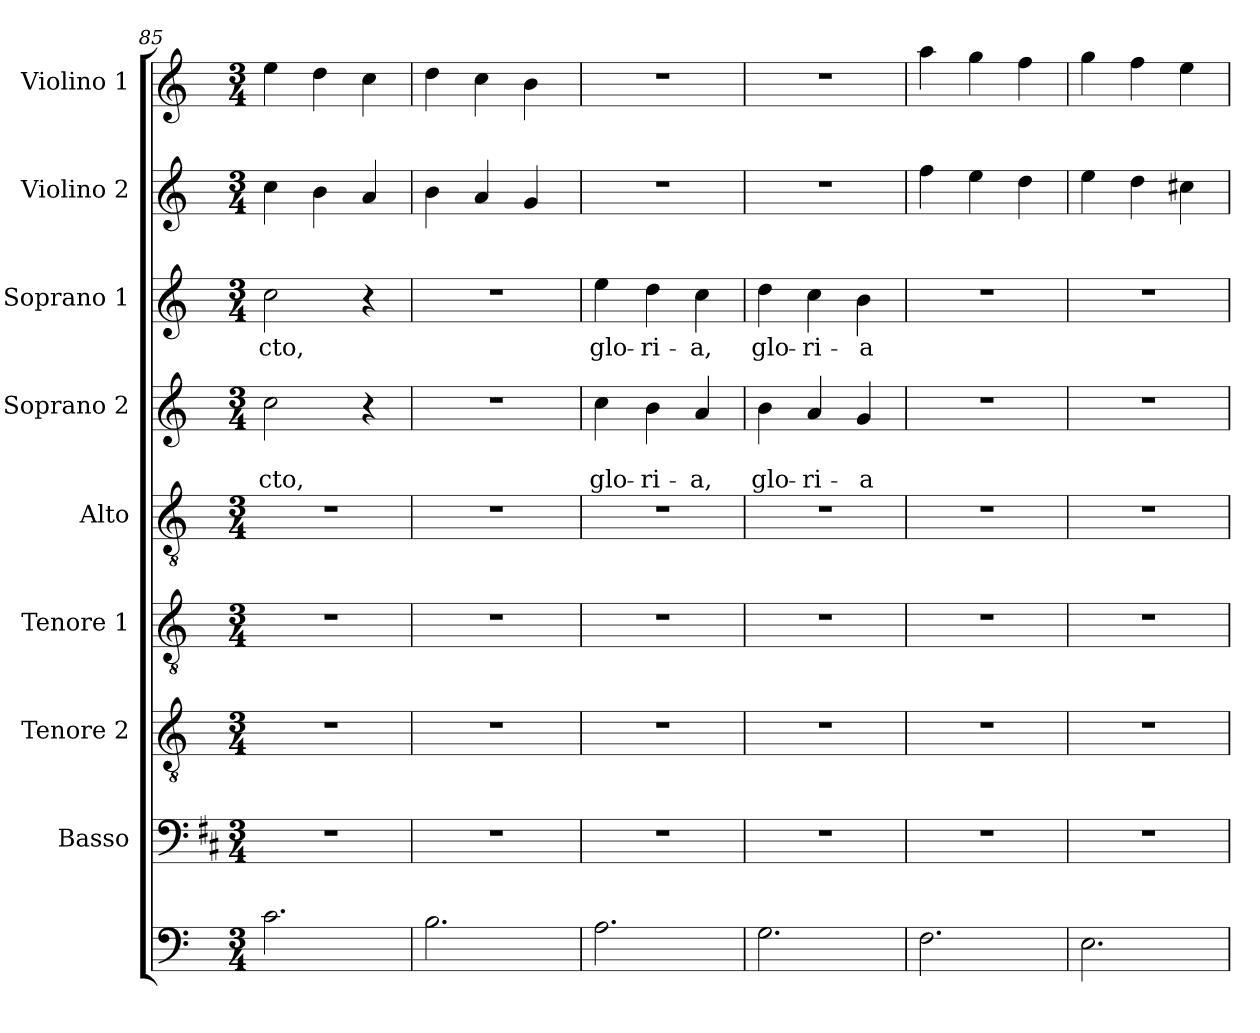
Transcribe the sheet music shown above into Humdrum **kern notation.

**kern	**kern	**kern	**kern	**kern	**kern	**text	**text	**kern	**text	**kern	**kern
*part9	*part8	*part7	*part6	*part5	*part4	*part4	*part4	*part3	*part3	*part2	*part1
*staff9	*staff8	*staff7	*staff6	*staff5	*staff4	*staff4	*staff4	*staff3	*staff3	*staff2	*staff1
*	*I"Basso	*I"Tenore 2	*I"Tenore 1	*I"Alto	*I"Soprano 2	*	*	*I"Soprano 1	*	*I"Violino 2	*I"Violino 1
*clefF4	*clefF4	*clefGv2	*clefGv2	*clefGv2	*clefG2	*	*	*clefG2	*	*clefG2	*clefG2
*	*ITrd1c2	*	*ITrd8c14	*	*	*	*	*	*	*	*
*k[]	*k[]	*k[]	*k[]	*k[]	*k[]	*	*	*k[]	*	*k[]	*k[]
*C:	*C:	*C:	*C:	*C:	*C:	*	*	*C:	*	*C:	*C:
*M3/4	*M3/4	*M3/4	*M3/4	*M3/4	*M3/4	*	*	*M3/4	*	*M3/4	*M3/4
=85	=85	=85	=85	=85	=85	=85	=85	=85	=85	=85	=85
!	!	!	!	!	!	!	!LO:LY:b	!	!LO:LY:b	!	!
2.c\	2.r	2.r	2.r	2.r	2cc\	.	-cto,	2cc\	-cto,	4cc\	4ee\
.	.	.	.	.	.	.	.	.	.	4b\	4dd\
.	.	.	.	.	4r	.	.	4r	.	4a/	4cc\
=86	=86	=86	=86	=86	=86	=86	=86	=86	=86	=86	=86
2.B\	2.r	2.r	2.r	2.r	2.r	.	.	2.r	.	4b\	4dd\
.	.	.	.	.	.	.	.	.	.	4a/	4cc\
.	.	.	.	.	.	.	.	.	.	4g/	4b\
!!LO:PB:g=z
=87	=87	=87	=87	=87	=87	=87	=87	=87	=87	=87	=87
!	!	!	!	!	!	!	!LO:LY:b	!	!LO:LY:b	!	!
2.A\	2.r	2.r	2.r	2.r	4cc\	.	glo-	4ee\	glo-	2.r	2.r
!	!	!	!	!	!	!	!LO:LY:b	!	!LO:LY:b	!	!
.	.	.	.	.	4b\	.	-ri-	4dd\	-ri-	.	.
!	!	!	!	!	!	!	!LO:LY:b	!	!LO:LY:b	!	!
.	.	.	.	.	4a/	.	-a,	4cc\	-a,	.	.
=88	=88	=88	=88	=88	=88	=88	=88	=88	=88	=88	=88
!	!	!	!	!	!	!	!LO:LY:b	!	!LO:LY:b	!	!
2.G\	2.r	2.r	2.r	2.r	4b\	.	glo-	4dd\	glo-	2.r	2.r
!	!	!	!	!	!	!	!LO:LY:b	!	!LO:LY:b	!	!
.	.	.	.	.	4a/	.	-ri-	4cc\	-ri-	.	.
!	!	!	!	!	!	!	!LO:LY:b	!	!LO:LY:b	!	!
.	.	.	.	.	4g/	.	-a	4b\	-a	.	.
=89	=89	=89	=89	=89	=89	=89	=89	=89	=89	=89	=89
2.F\	2.r	2.r	2.r	2.r	2.r	.	.	2.r	.	4ff\	4aa\
.	.	.	.	.	.	.	.	.	.	4ee\	4gg\
.	.	.	.	.	.	.	.	.	.	4dd\	4ff\
=90	=90	=90	=90	=90	=90	=90	=90	=90	=90	=90	=90
2.E\	2.r	2.r	2.r	2.r	2.r	.	.	2.r	.	4ee\	4gg\
.	.	.	.	.	.	.	.	.	.	4dd\	4ff\
.	.	.	.	.	.	.	.	.	.	4cc#X\	4ee\
=	=	=	=	=	=	=	=	=	=	=	=
*-	*-	*-	*-	*-	*-	*-	*-	*-	*-	*-	*-
